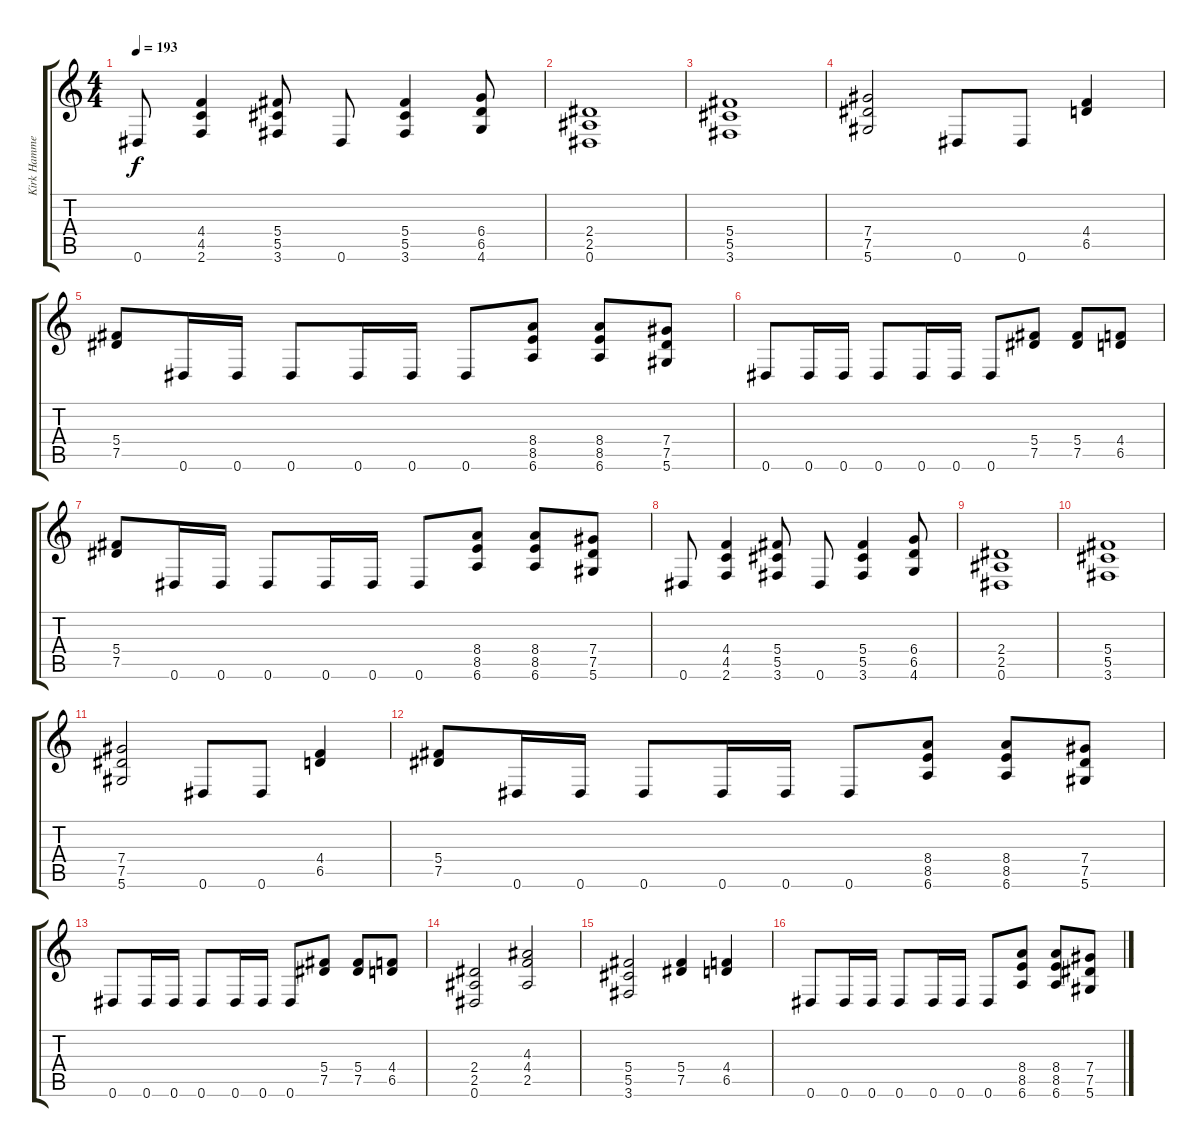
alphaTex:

\track ("Kirk Hammet " "Kirk Hamme") {instrument distortionguitar}
\staff {score tabs}
\tuning (Eb4 Bb3 Gb3 Db3 Ab2 Eb2) {hide}
\ts (4 4)
\tempo 193
\clef g2
\ks c
0.6.8{dy f} (4.4 4.5 2.6).4 (5.4 5.5 3.6).8 0.6.8 (5.4 5.5 3.6).4 (6.4 6.5 4.6).8 |
(2.4 2.5 0.6).1 |
(5.4 5.5 3.6).1 |
(7.4 7.5 5.6).2 0.6.8 0.6.8 (4.4 6.5).4 |
(5.4 7.5).8 0.6.16 0.6.16 0.6.8 0.6.16 0.6.16 0.6.8 (8.4 8.5 6.6).8 (8.4 8.5 6.6).8 (7.4 7.5 5.6).8 |
0.6.8 0.6.16 0.6.16 0.6.8 0.6.16 0.6.16 0.6.8 (5.4 7.5).8 (5.4 7.5).8 (4.4 6.5).8 |
(5.4 7.5).8 0.6.16 0.6.16 0.6.8 0.6.16 0.6.16 0.6.8 (8.4 8.5 6.6).8 (8.4 8.5 6.6).8 (7.4 7.5 5.6).8 |
0.6.8 (4.4 4.5 2.6).4 (5.4 5.5 3.6).8 0.6.8 (5.4 5.5 3.6).4 (6.4 6.5 4.6).8 |
(2.4 2.5 0.6).1 |
(5.4 5.5 3.6).1 |
(7.4 7.5 5.6).2 0.6.8 0.6.8 (4.4 6.5).4 |
(5.4 7.5).8 0.6.16 0.6.16 0.6.8 0.6.16 0.6.16 0.6.8 (8.4 8.5 6.6).8 (8.4 8.5 6.6).8 (7.4 7.5 5.6).8 |
0.6.8 0.6.16 0.6.16 0.6.8 0.6.16 0.6.16 0.6.8 (5.4 7.5).8 (5.4 7.5).8 (4.4 6.5).8 |
(2.4 2.5 0.6).2 (4.3 4.4 2.5).2 |
(5.4 5.5 3.6).2 (5.4 7.5).4 (4.4 6.5).4 |
0.6.8 0.6.16 0.6.16 0.6.8 0.6.16 0.6.16 0.6.8 (8.4 8.5 6.6).8 (8.4 8.5 6.6).8 (7.4 7.5 5.6).8
